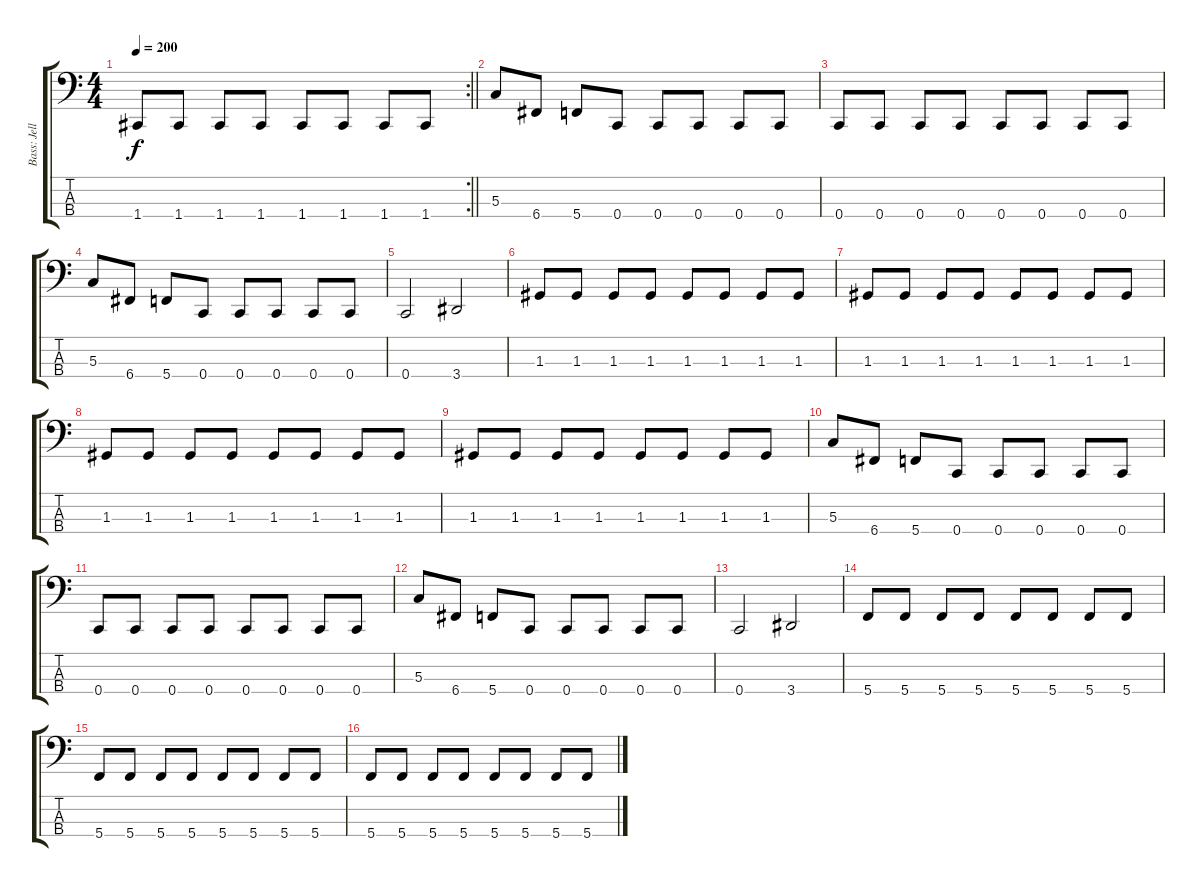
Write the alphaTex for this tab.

\track ("Bass: Jelle" "Bass: Jell") {instrument electricbasspick}
\staff {score tabs}
\tuning (F2 C2 G1 C1) {hide}
\rc 2
\ts (4 4)
\tempo 200
\clef f4
\barLineRight lightlight
\ks c
1.4.8{dy f} 1.4.8 1.4.8 1.4.8 1.4.8 1.4.8 1.4.8 1.4.8 |
\section ("" "")
5.3.8 6.4.8 5.4.8 0.4.8 0.4.8 0.4.8 0.4.8 0.4.8 |
0.4.8 0.4.8 0.4.8 0.4.8 0.4.8 0.4.8 0.4.8 0.4.8 |
5.3.8 6.4.8 5.4.8 0.4.8 0.4.8 0.4.8 0.4.8 0.4.8 |
0.4.2 3.4.2 |
1.3.8 1.3.8 1.3.8 1.3.8 1.3.8 1.3.8 1.3.8 1.3.8 |
1.3.8 1.3.8 1.3.8 1.3.8 1.3.8 1.3.8 1.3.8 1.3.8 |
1.3.8 1.3.8 1.3.8 1.3.8 1.3.8 1.3.8 1.3.8 1.3.8 |
1.3.8 1.3.8 1.3.8 1.3.8 1.3.8 1.3.8 1.3.8 1.3.8 |
5.3.8 6.4.8 5.4.8 0.4.8 0.4.8 0.4.8 0.4.8 0.4.8 |
0.4.8 0.4.8 0.4.8 0.4.8 0.4.8 0.4.8 0.4.8 0.4.8 |
5.3.8 6.4.8 5.4.8 0.4.8 0.4.8 0.4.8 0.4.8 0.4.8 |
0.4.2 3.4.2 |
5.4.8 5.4.8 5.4.8 5.4.8 5.4.8 5.4.8 5.4.8 5.4.8 |
5.4.8 5.4.8 5.4.8 5.4.8 5.4.8 5.4.8 5.4.8 5.4.8 |
5.4.8 5.4.8 5.4.8 5.4.8 5.4.8 5.4.8 5.4.8 5.4.8
